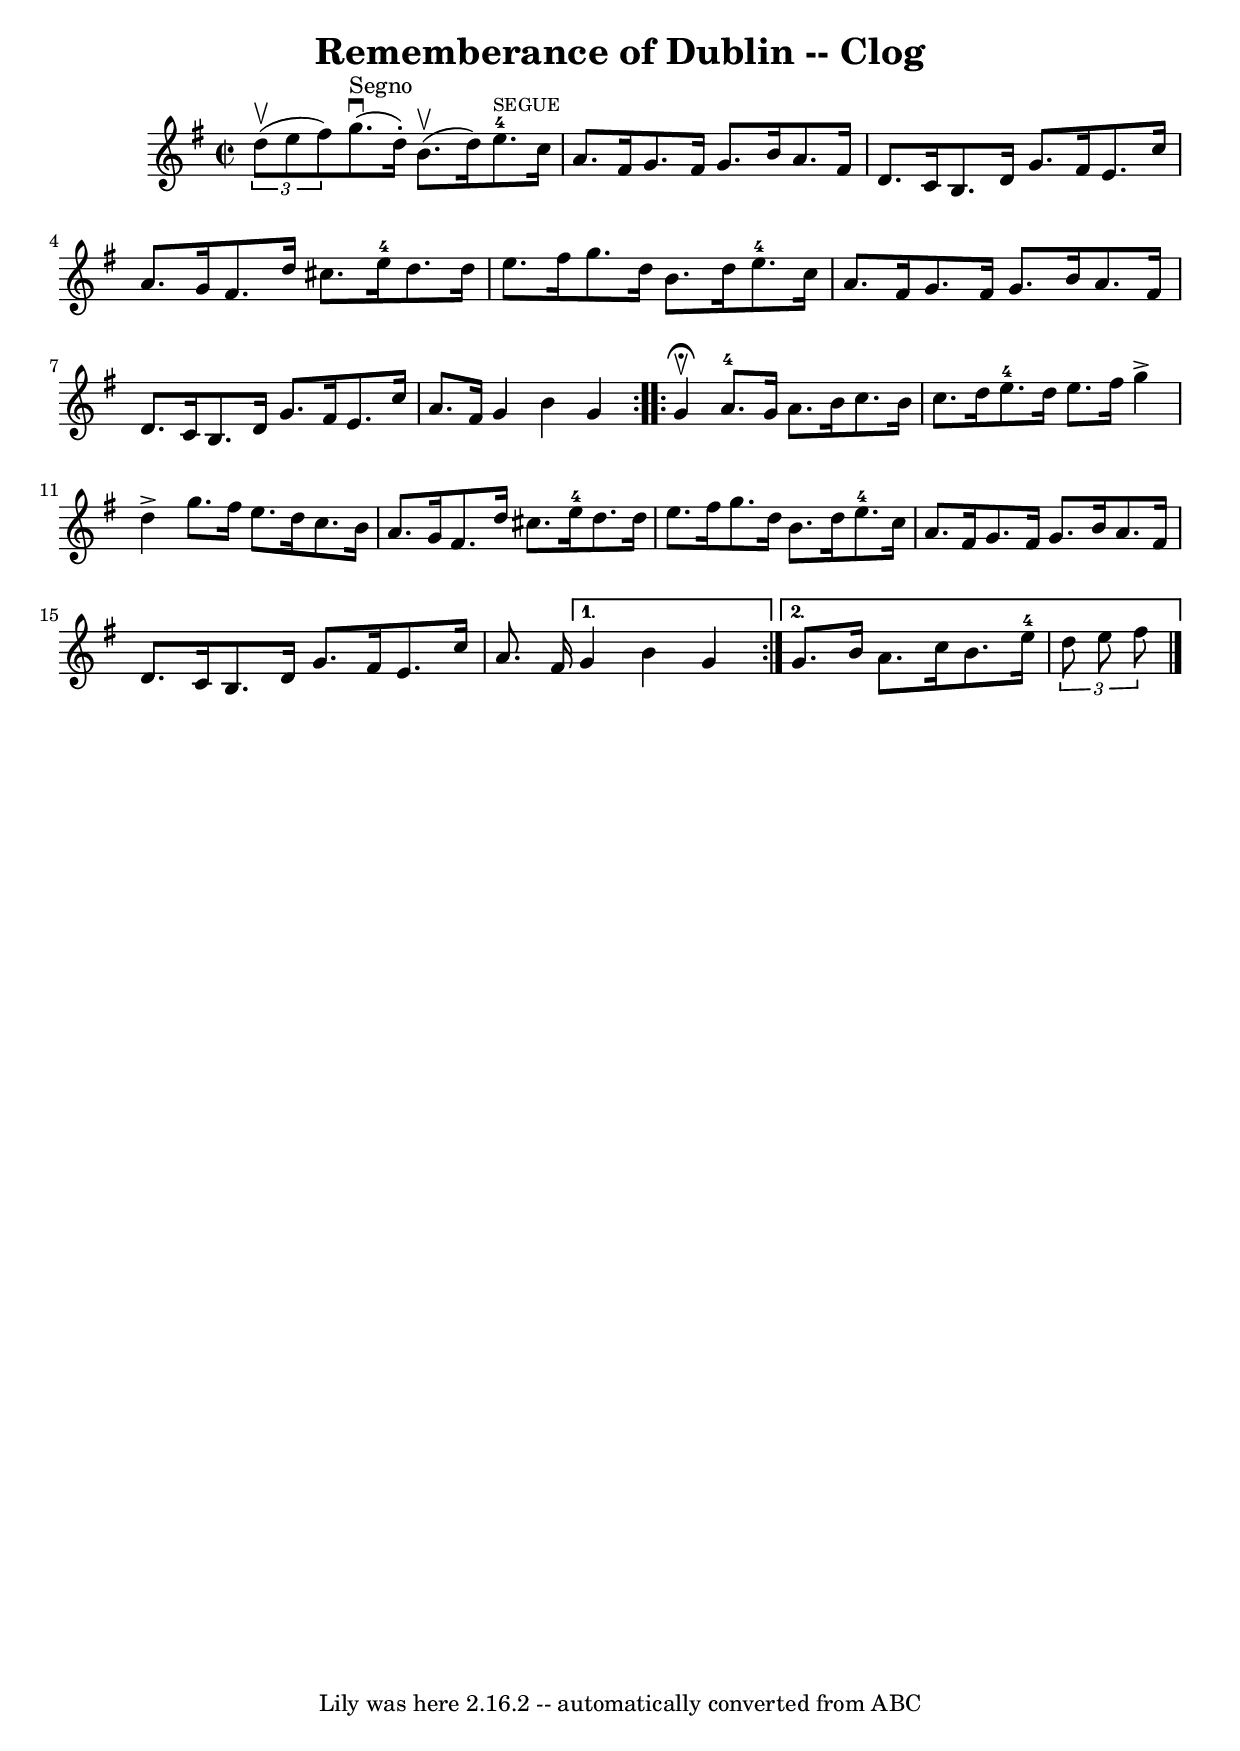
\version "2.16.2"
\include "Mammoth.ily"
\header {
  %% book = "Ryan's Mammoth Collection"
  crossRefNumber = "1"
  footnotes = "\\\\156 930"
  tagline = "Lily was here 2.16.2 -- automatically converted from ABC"
  title = "Rememberance of Dublin -- Clog"

}
voicedefault =  {



  \repeat volta 2 {

    \override Staff.TimeSignature #'style = #'C
    \time 2/2 
    \key g \major
    \times 2/3 { d''8^\upbow(e''8 fis''8) 
	       }  
    |
    g''8.^"Segno"^\downbow(d''16 -.) b'8.^\upbow(d''16  
    -) e''8.-4^\segue c''16 a'8. fis'16    |
    g'8.    
    fis'16 g'8. b'16 a'8. fis'16 d'8. c'16    |
    b8.    
    d'16 g'8. fis'16 e'8. c''16 a'8. g'16    |
    fis'8.    
    d''16 cis''8. e''16-4 d''8. d''16 e''8. fis''16    |
    
    g''8. d''16 b'8. d''16 e''8.-4 c''16 a'8. fis'16   
    |
    g'8. fis'16 g'8. b'16 a'8. fis'16 d'8. c'16    
    |
    b8. d'16 g'8. fis'16 e'8. c''16 a'8. fis'16    
    |
    g'4 b'4 g'4    
  }     
  \repeat volta 2 {
    g'4 
    ^\fermata^\upbow |
    a'8.-4 g'16 a'8. b'16 c''8.    
    b'16 c''8. d''16    |
    e''8.-4 d''16 e''8. fis''16   
    g''4^\accent d''4^\accent   |
    g''8. fis''16 e''8. d''16  
    c''8. b'16 a'8. g'16    |
    fis'8. d''16 cis''8.    
    e''16-4 d''8. d''16 e''8. fis''16    |
    g''8. d''16  
    b'8. d''16 e''8.-4 c''16 a'8. fis'16    |
    g'8.    
    fis'16 g'8. b'16 a'8. fis'16 d'8. c'16    |
    b8.    
    d'16 g'8. fis'16 e'8. c''16 a'8. fis'16    
  } \alternative{{   
    g'4 b'4 g'4  
  } { g'8. b'16 a'8. c''16 b'8. e''16-4   
      \times 2/3 { d''8 e''8 fis''8  
		 }       \bar "|."   
    }
	       }

}

\score{
  <<

    \context Staff="default"
    {
      \voicedefault 
      
    }

  >>
  \layout {
    
  }
  \midi {
  }

}
